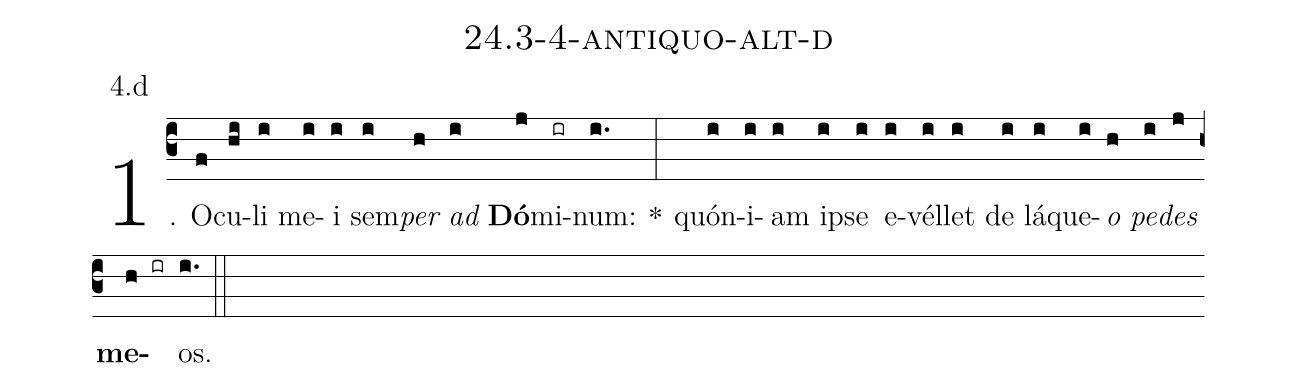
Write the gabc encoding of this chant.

name: 24.3-4-antiquo-alt-d;
annotation: 4.d;
%%
(c3)1. O(f)cu(hi)li(i) me(i)i(i) sem(i)<i>per</i>(h) <i>ad</i>(i) <b>Dó</b>(j)mi(ir)num:(i.) *(:) quón(i)i(i)am(i) ip(i)se(i) e(i)vél(i)let(i) de(i) lá(i)que(i)<i>o</i>(h) <i>pe</i>(i)<i>des</i>(j) <b>me</b>(h ir)os.(i.) (::)


%E(i) u(h) o(i) u(j) a(h) e.(i.) (::)
